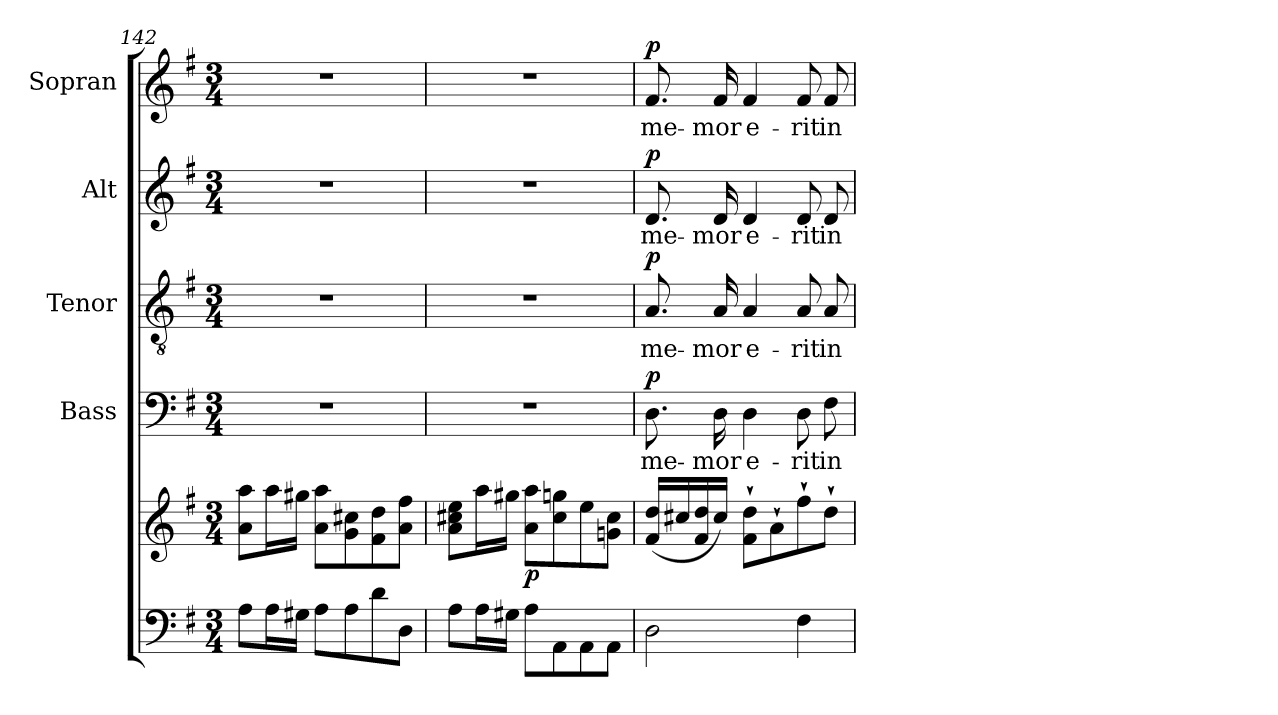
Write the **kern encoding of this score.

**kern	**kern	**dynam	**kern	**text	**dynam	**kern	**text	**dynam	**kern	**text	**dynam	**kern	**text	**dynam
*part5	*part5	*part5	*part4	*part4	*part4	*part3	*part3	*part3	*part2	*part2	*part2	*part1	*part1	*part1
*staff6	*staff5	*staff5/6	*staff4	*staff4	*staff4	*staff3	*staff3	*staff3	*staff2	*staff2	*staff2	*staff1	*staff1	*staff1
*	*	*	*I"Bass	*	*	*I"Tenor	*	*	*I"Alt	*	*	*I"Sopran	*	*
*	*	*	*I'B.	*	*	*I'T.	*	*	*I'A.	*	*	*I'S.	*	*
*clefF4	*clefG2	*	*clefF4	*	*	*clefGv2	*	*	*clefG2	*	*	*clefG2	*	*
*k[f#]	*k[f#]	*	*k[f#]	*	*	*k[f#]	*	*	*k[f#]	*	*	*k[f#]	*	*
*G:	*G:	*	*G:	*	*	*G:	*	*	*G:	*	*	*G:	*	*
*M3/4	*M3/4	*	*M3/4	*	*	*M3/4	*	*	*M3/4	*	*	*M3/4	*	*
=142	=142	=142	=142	=142	=142	=142	=142	=142	=142	=142	=142	=142	=142	=142
8A\L	8a\ 8aa\L	.	2.r	.	.	2.r	.	.	2.r	.	.	2.r	.	.
16A\L	16aa\L	.	.	.	.	.	.	.	.	.	.	.	.	.
16G#X\JJ	16gg#X\JJ	.	.	.	.	.	.	.	.	.	.	.	.	.
8A\L	8a\ 8aa\L	.	.	.	.	.	.	.	.	.	.	.	.	.
8A\	8g\ 8cc#X\	.	.	.	.	.	.	.	.	.	.	.	.	.
8d\	8f#\ 8dd\	.	.	.	.	.	.	.	.	.	.	.	.	.
8D\J	8a\ 8ff#\J	.	.	.	.	.	.	.	.	.	.	.	.	.
!!LO:PB:g=z
=143	=143	=143	=143	=143	=143	=143	=143	=143	=143	=143	=143	=143	=143	=143
8A\L	8a\ 8cc#X\ 8ee\L	.	2.r	.	.	2.r	.	.	2.r	.	.	2.r	.	.
16A\L	16aa\L	.	.	.	.	.	.	.	.	.	.	.	.	.
16G#X\JJ	16gg#X\JJ	.	.	.	.	.	.	.	.	.	.	.	.	.
!	!	!LO:DY:b	!	!	!	!	!	!	!	!	!	!	!	!
8A\L	8a\ 8aa\L	p	.	.	.	.	.	.	.	.	.	.	.	.
8AA\	8cc#\ 8ggn\	.	.	.	.	.	.	.	.	.	.	.	.	.
8AA\	8ee\	.	.	.	.	.	.	.	.	.	.	.	.	.
8AA\J	8gn\ 8cc#\J	.	.	.	.	.	.	.	.	.	.	.	.	.
=144	=144	=144	=144	=144	=144	=144	=144	=144	=144	=144	=144	=144	=144	=144
!	!	!	!	!LO:LY:b	!LO:DY:a	!	!LO:LY:b	!LO:DY:a	!	!LO:LY:b	!LO:DY:a	!	!LO:LY:b	!LO:DY:a
2D\	(<16f#/ 16dd/LL	.	8.D\	me-	p	8.A/	me-	p	8.d/	me-	p	8.f#/	me-	p
.	16cc#X/	.	.	.	.	.	.	.	.	.	.	.	.	.
.	16f#/ 16dd/	.	.	.	.	.	.	.	.	.	.	.	.	.
!	!	!	!	!LO:LY:b	!	!	!LO:LY:b	!	!	!LO:LY:b	!	!	!LO:LY:b	!
.	16cc#/JJ)	.	16D\	-mor	.	16A/	-mor	.	16d/	-mor	.	16f#/	-mor	.
!	!	!	!	!LO:LY:b	!	!	!LO:LY:b	!	!	!LO:LY:b	!	!	!LO:LY:b	!
.	8f#\`> 8dd\`>L	.	4D\	e-	.	4A/	e-	.	4d/	e-	.	4f#/	e-	.
.	8a`>\	.	.	.	.	.	.	.	.	.	.	.	.	.
!	!	!	!	!LO:LY:b	!	!	!LO:LY:b	!	!	!LO:LY:b	!	!	!LO:LY:b	!
4F#\	8ff#`>\	.	8D\	-rit	.	8A/	-rit	.	8d/	-rit	.	8f#/	-rit	.
!	!	!	!	!LO:LY:b	!	!	!LO:LY:b	!	!	!LO:LY:b	!	!	!LO:LY:b	!
.	8dd`>\J	.	8F#\	in	.	8A/	in	.	8d/	in	.	8f#/	in	.
=	=	=	=	=	=	=	=	=	=	=	=	=	=	=
*-	*-	*-	*-	*-	*-	*-	*-	*-	*-	*-	*-	*-	*-	*-
